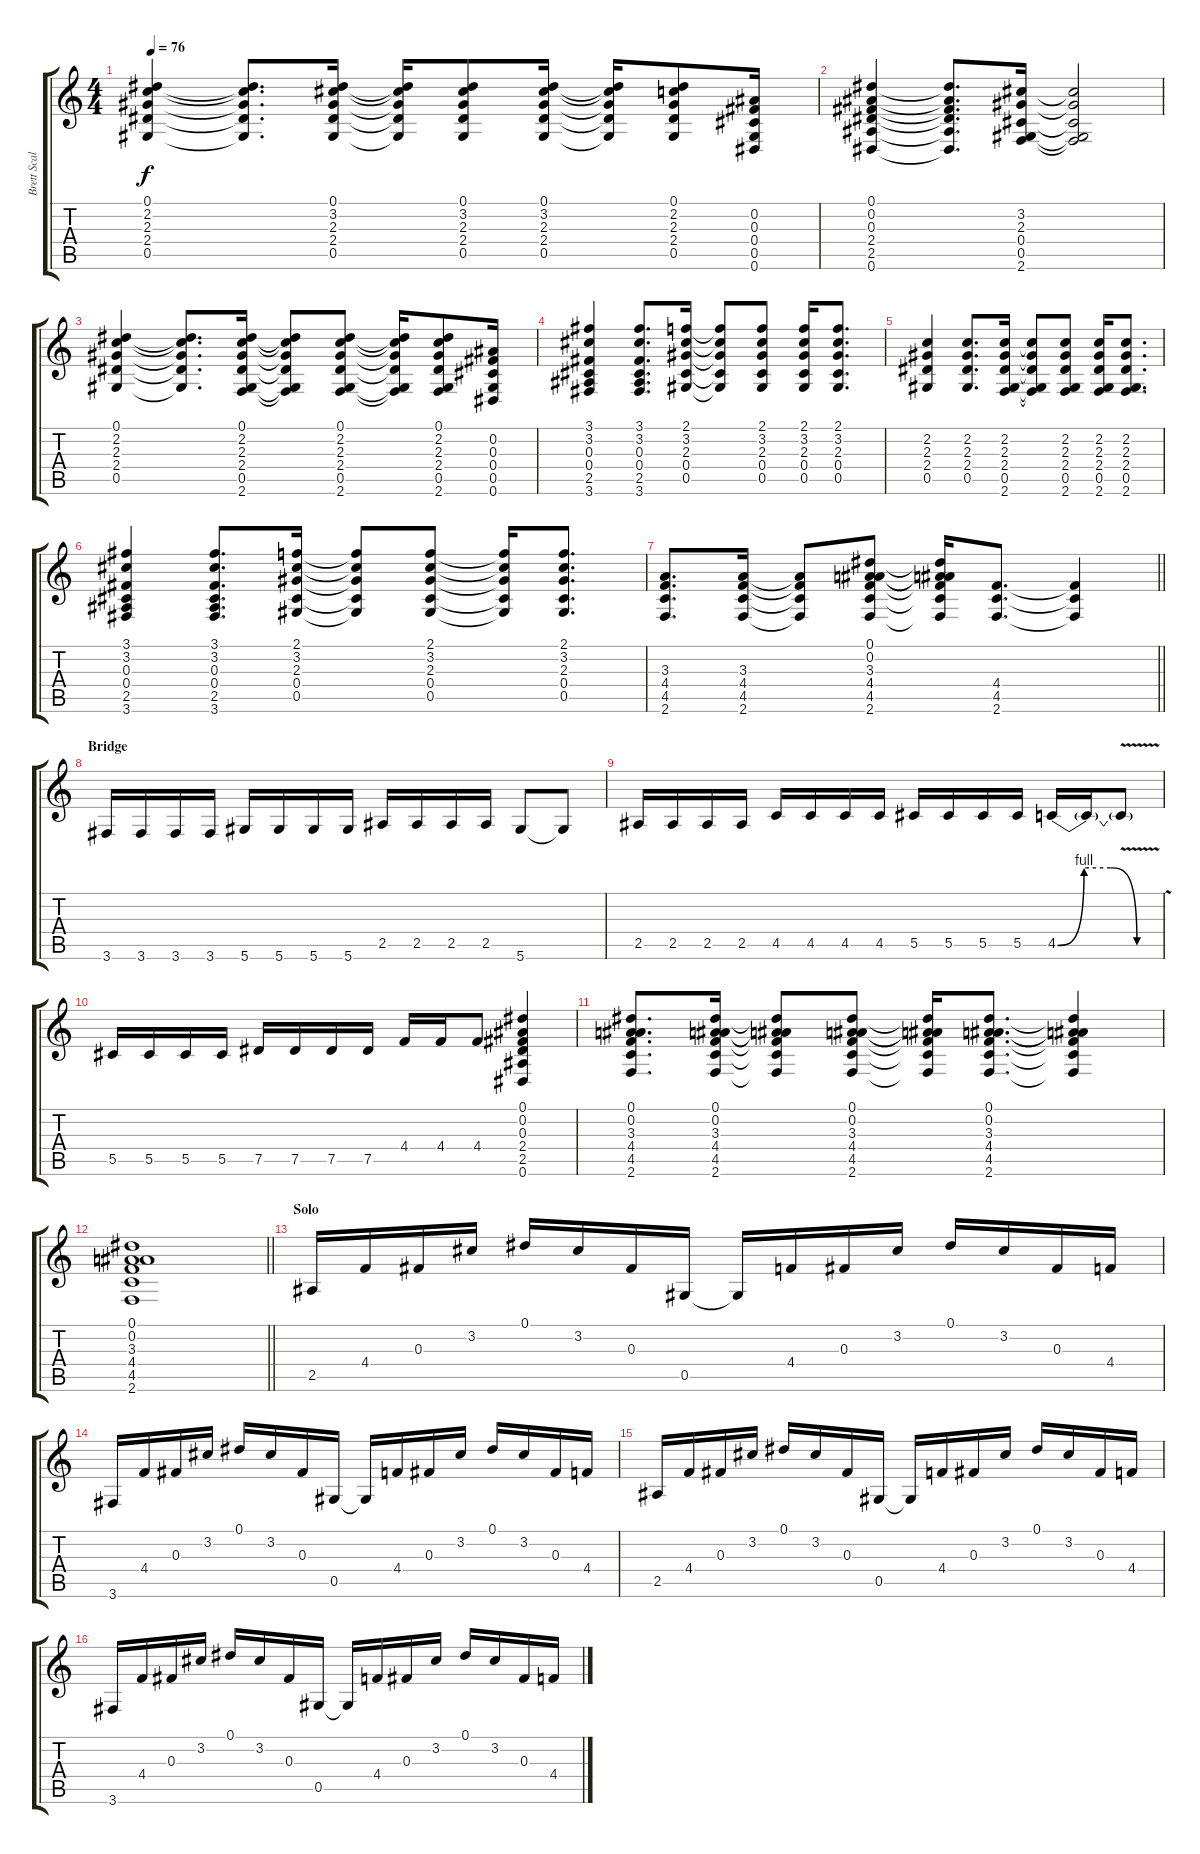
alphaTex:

\track ("Brett Scallions (Rhythm Guitar)" "Brett Scal") {instrument acousticguitarsteel}
\staff {score tabs}
\tuning (Eb4 Bb3 Gb3 Db3 Ab2 Eb2) {hide}
\ts (4 4)
\tempo 76
\clef g2
\ks c
(0.1 2.2 2.3 2.4 0.5).4{dy f} (0.1{t} 2.2{t} 2.3{t} 2.4{t} 0.5{t}).8{d} (0.1 3.2 2.3 2.4 0.5).16 (0.1{t} 3.2{t} 2.3{t} 2.4{t} 0.5{t}).16 (0.1 3.2 2.3 2.4 0.5).8 (0.1 3.2 2.3 2.4 0.5).16 (0.1{t} 3.2{t} 2.3{t} 2.4{t} 0.5{t}).16 (0.1 2.2 2.3 2.4 0.5).8 (0.2 0.3 0.4 0.5 0.6).16 |
(0.1 0.2 0.3 2.4 2.5 0.6).4 (0.1{t} 0.2{t} 0.3{t} 2.4{t} 2.5{t} 0.6{t}).8{d} (3.2 2.3 0.4 0.5 2.6).16 (3.2{t} 2.3{t} 0.4{t} 0.5{t} 2.6{t}).2 |
(0.1 2.2 2.3 2.4 0.5).4 (0.1{t} 2.2{t} 2.3{t} 2.4{t} 0.5{t}).8{d} (0.1 2.2 2.3 2.4 0.5 2.6).16 (0.1{t} 2.2{t} 2.3{t} 2.4{t} 0.5{t} 2.6{t}).8 (0.1 2.2 2.3 2.4 0.5 2.6).8 (0.1{t} 2.2{t} 2.3{t} 2.4{t} 0.5{t} 2.6{t}).16 (0.1 2.2 2.3 2.4 0.5 2.6).8 (0.2 0.3 0.4 0.5 0.6).16 |
(3.1 3.2 0.3 0.4 2.5 3.6).4 (3.1 3.2 0.3 0.4 2.5 3.6).8{d} (2.1 3.2 2.3 0.4 0.5).16 (2.1{t} 3.2{t} 2.3{t} 0.4{t} 0.5{t}).8 (2.1 3.2 2.3 0.4 0.5).8 (2.1 3.2 2.3 0.4 0.5).16 (2.1 3.2 2.3 0.4 0.5).8{d} |
(2.2 2.3 2.4 0.5).4 (2.2 2.3 2.4 0.5).8{d} (2.2 2.3 2.4 0.5 2.6).16 (2.2{t} 2.3{t} 2.4{t} 0.5{t} 2.6{t}).8 (2.2 2.3 2.4 0.5 2.6).8 (2.2 2.3 2.4 0.5 2.6).16 (2.2 2.3 2.4 0.5 2.6).8{d} |
(3.1 3.2 0.3 0.4 2.5 3.6).4 (3.1 3.2 0.3 0.4 2.5 3.6).8{d} (2.1 3.2 2.3 0.4 0.5).16 (2.1{t} 3.2{t} 2.3{t} 0.4{t} 0.5{t}).8 (2.1 3.2 2.3 0.4 0.5).8 (2.1{t} 3.2{t} 2.3{t} 0.4{t} 0.5{t}).16 (2.1 3.2 2.3 0.4 0.5).8{d} |
\barLineRight lightlight
(3.3 4.4 4.5 2.6).8{d} (3.3 4.4 4.5 2.6).16 (3.3{t} 4.4{t} 4.5{t} 2.6{t}).8 (0.1 0.2 3.3 4.4 4.5 2.6).8 (0.1{t} 0.2{t} 3.3{t} 4.4{t} 4.5{t} 2.6{t}).16 (4.4 4.5 2.6).8{d} (4.4{t} 4.5{t} 2.6{t}).4 |
\section ("" "Bridge")
3.6.16 3.6.16 3.6.16 3.6.16 5.6.16 5.6.16 5.6.16 5.6.16 2.5.16 2.5.16 2.5.16 2.5.16 5.6.8 5.6{t}.8 |
2.5.16 2.5.16 2.5.16 2.5.16 4.5.16 4.5.16 4.5.16 4.5.16 5.5.16 5.5.16 5.5.16 5.5.16 4.5{be (custom 0 0 15 4 30 4 45 0 60 0)}.16 4.5{t}.16 4.5{v t}.8 |
5.5.16 5.5.16 5.5.16 5.5.16 7.5.16 7.5.16 7.5.16 7.5.16 4.4.16 4.4.16 4.4.8 (0.1 0.2 0.3 2.4 2.5 0.6).4 |
(0.1 0.2 3.3 4.4 4.5 2.6).8{d} (0.1 0.2 3.3 4.4 4.5 2.6).16 (0.1{t} 0.2{t} 3.3{t} 4.4{t} 4.5{t} 2.6{t}).8 (0.1 0.2 3.3 4.4 4.5 2.6).8 (0.1{t} 0.2{t} 3.3{t} 4.4{t} 4.5{t} 2.6{t}).16 (0.1 0.2 3.3 4.4 4.5 2.6).8{d} (0.1{t} 0.2{t} 3.3{t} 4.4{t} 4.5{t} 2.6{t}).4 |
\barLineRight lightlight
(0.1 0.2 3.3 4.4 4.5 2.6).1 |
\section ("" "Solo")
2.5.16 4.4.16 0.3.16 3.2.16 0.1.16 3.2.16 0.3.16 0.5.16 0.5{t}.16 4.4.16 0.3.16 3.2.16 0.1.16 3.2.16 0.3.16 4.4.16 |
3.6.16 4.4.16 0.3.16 3.2.16 0.1.16 3.2.16 0.3.16 0.5.16 0.5{t}.16 4.4.16 0.3.16 3.2.16 0.1.16 3.2.16 0.3.16 4.4.16 |
2.5.16 4.4.16 0.3.16 3.2.16 0.1.16 3.2.16 0.3.16 0.5.16 0.5{t}.16 4.4.16 0.3.16 3.2.16 0.1.16 3.2.16 0.3.16 4.4.16 |
3.6.16 4.4.16 0.3.16 3.2.16 0.1.16 3.2.16 0.3.16 0.5.16 0.5{t}.16 4.4.16 0.3.16 3.2.16 0.1.16 3.2.16 0.3.16 4.4.16
